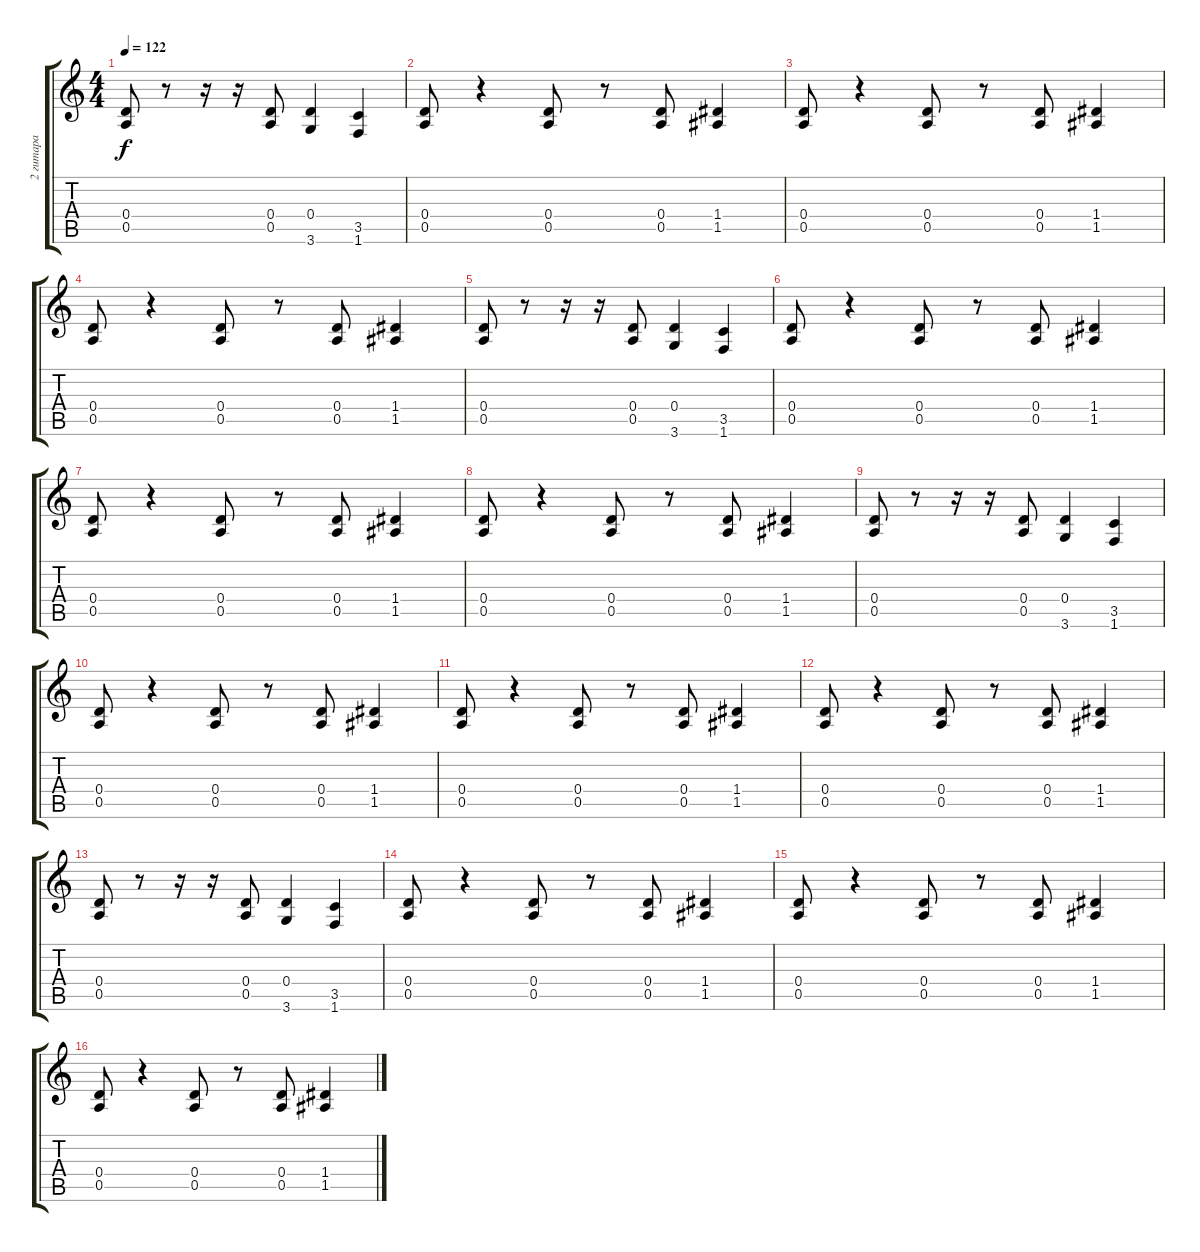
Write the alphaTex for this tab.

\track ("2 гитара" "2 гитара") {instrument distortionguitar}
\staff {score tabs}
\tuning (E4 B3 G3 D3 A2 E2) {hide}
\ts (4 4)
\tempo 122
\clef g2
\ks c
(0.4 0.5).8{dy f} r.8 r.16 r.16 (0.4 0.5).8 (0.4 3.6).4 (3.5 1.6).4 |
(0.4 0.5).8 r.4 (0.4 0.5).8 r.8 (0.4 0.5).8 (1.4 1.5).4 |
(0.4 0.5).8 r.4 (0.4 0.5).8 r.8 (0.4 0.5).8 (1.4 1.5).4 |
(0.4 0.5).8 r.4 (0.4 0.5).8 r.8 (0.4 0.5).8 (1.4 1.5).4 |
(0.4 0.5).8 r.8 r.16 r.16 (0.4 0.5).8 (0.4 3.6).4 (3.5 1.6).4 |
(0.4 0.5).8 r.4 (0.4 0.5).8 r.8 (0.4 0.5).8 (1.4 1.5).4 |
(0.4 0.5).8 r.4 (0.4 0.5).8 r.8 (0.4 0.5).8 (1.4 1.5).4 |
(0.4 0.5).8 r.4 (0.4 0.5).8 r.8 (0.4 0.5).8 (1.4 1.5).4 |
(0.4 0.5).8 r.8 r.16 r.16 (0.4 0.5).8 (0.4 3.6).4 (3.5 1.6).4 |
(0.4 0.5).8 r.4 (0.4 0.5).8 r.8 (0.4 0.5).8 (1.4 1.5).4 |
(0.4 0.5).8 r.4 (0.4 0.5).8 r.8 (0.4 0.5).8 (1.4 1.5).4 |
(0.4 0.5).8 r.4 (0.4 0.5).8 r.8 (0.4 0.5).8 (1.4 1.5).4 |
(0.4 0.5).8 r.8 r.16 r.16 (0.4 0.5).8 (0.4 3.6).4 (3.5 1.6).4 |
(0.4 0.5).8 r.4 (0.4 0.5).8 r.8 (0.4 0.5).8 (1.4 1.5).4 |
(0.4 0.5).8 r.4 (0.4 0.5).8 r.8 (0.4 0.5).8 (1.4 1.5).4 |
(0.4 0.5).8 r.4 (0.4 0.5).8 r.8 (0.4 0.5).8 (1.4 1.5).4
